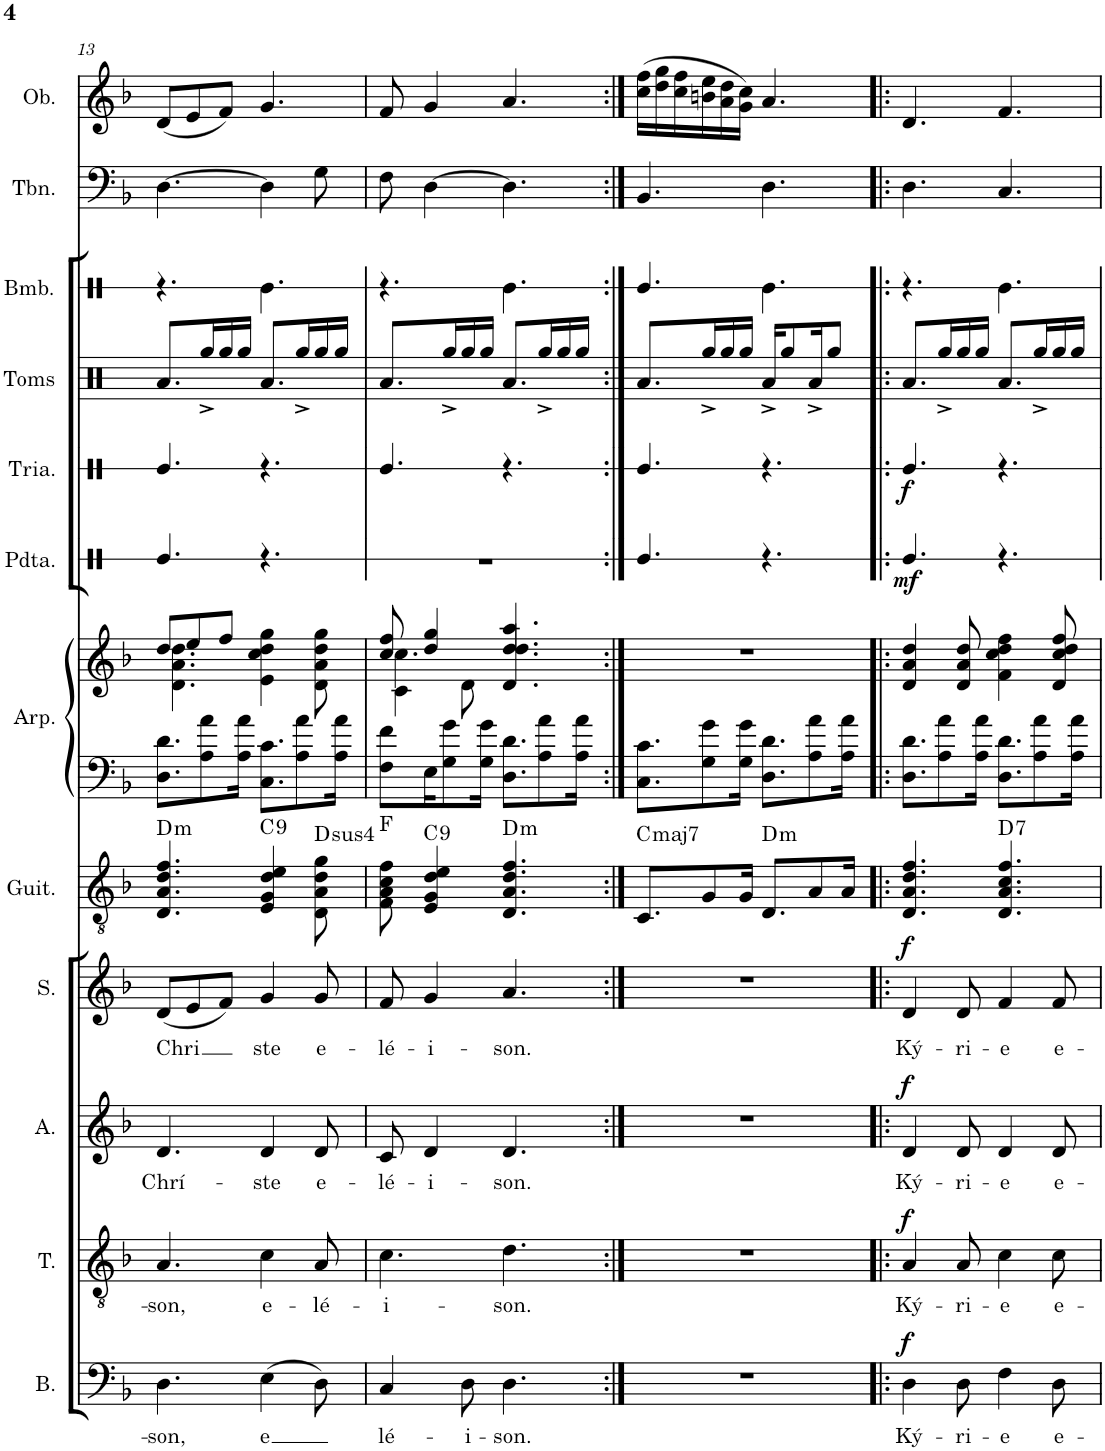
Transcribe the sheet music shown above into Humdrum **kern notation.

**kern	**text	**dynam	**kern	**text	**dynam	**kern	**text	**dynam	**kern	**text	**dynam	**kern	**harte	**kern	**kern	**kern	**dynam	**kern	**dynam	**kern	**kern	**kern	**kern
*part12	*part12	*part12	*part11	*part11	*part11	*part10	*part10	*part10	*part9	*part9	*part9	*part8	*part8	*part7	*part7	*part6	*part6	*part5	*part5	*part4	*part3	*part2	*part1
*staff13	*staff13	*staff13	*staff12	*staff12	*staff12	*staff11	*staff11	*staff11	*staff10	*staff10	*staff10	*staff9	*	*staff8	*staff7	*staff6	*staff6	*staff5	*staff5	*staff4	*staff3	*staff2	*staff1
*I"Bajo	*	*	*I"Tenor	*	*	*I"Alto	*	*	*I"Soprano	*	*	*I"Guitarra acústica	*	*I"Arpa	*	*I"Pandereta	*	*I"Triángulo	*	*I"Toms	*I"Bombo	*I"Trombón	*I"Oboe
*I'B.	*	*	*I'T.	*	*	*I'A.	*	*	*I'S.	*	*	*I'Guit.	*	*I'Arp.	*	*I'Pdta.	*	*	*	*I'Toms	*I'Bmb.	*I'Tbn.	*I'Ob.
!!LO:PB:g=z
*clefF4	*	*	*clefGv2	*	*	*clefG2	*	*	*clefG2	*	*	*clefGv2	*	*clefF4	*clefG2	*clefX	*	*clefX	*	*clefX	*clefX	*clefF4	*clefG2
*k[b-]	*	*	*k[b-]	*	*	*k[b-]	*	*	*k[b-]	*	*	*k[b-]	*	*k[b-]	*k[b-]	*k[]	*	*k[]	*	*k[]	*k[]	*k[b-]	*k[b-]
*M6/8	*	*	*M6/8	*	*	*M6/8	*	*	*M6/8	*	*	*M6/8	*	*M6/8	*M6/8	*M6/8	*	*M6/8	*	*M6/8	*M6/8	*M6/8	*M6/8
=13	=13	=13	=13	=13	=13	=13	=13	=13	=13	=13	=13	=13	=13	=13	=13	=13	=13	=13	=13	=13	=13	=13	=13
!	!LO:LY:b	!	!	!LO:LY:b	!	!	!LO:LY:b	!	!	!LO:LY:b	!	!	!LO:H:kt=m	!	!	!	!	!	!	!	!	!	!
*	*	*	*	*	*	*	*	*	*	*	*	*	*	*	*^	*	*	*	*	*	*	*	*
4.D\	-son,	.	4.A/	-son,	.	4.d/	Chrí-	.	(8d/L	Chri	.	4.D/ 4.A/ 4.d/ 4.f/	D:min	8.D\ 8.d\L	8dd/L	4.d\ 4.a\ 4.dd\	4.Re/	.	4.Re/	.	8.Ra/L	4.r	[4.D\	(8d/L
.	.	.	.	.	.	.	.	.	8e/	.	.	.	.	.	8ee/	.	.	.	.	.	.	.	.	8e/
.	.	.	.	.	.	.	.	.	.	.	.	.	.	8A\ 8a\	.	.	.	.	.	.	16Rgg^/L	.	.	.
.	.	.	.	.	.	.	.	.	8f/J)	.	.	.	.	.	8ff/J	.	.	.	.	.	16Rgg/	.	.	8f/J)
.	.	.	.	.	.	.	.	.	.	.	.	.	.	16A\ 16a\Jk	.	.	.	.	.	.	16Rgg/JJ	.	.	.
!	!LO:LY:b	!	!	!LO:LY:b	!	!	!LO:LY:b	!	!	!LO:LY:b	!	!	!LO:H:kt=9	!	!	!	!	!	!	!	!	!	!	!
(4E\	e	.	4c\	e-	.	4d/	-ste	.	4g/	ste	.	4E/ 4G/ 4d/ 4e/	C:9	8.C\ 8.c\L	4e\ 4cc\ 4dd\ 4gg\	4.ryy	4.r	.	4.r	.	8.Ra/L	4.Re\	4D\]	4.g/
.	.	.	.	.	.	.	.	.	.	.	.	.	.	8A\ 8a\	.	.	.	.	.	.	16Rgg^/L	.	.	.
!	!	!	!	!LO:LY:b	!	!	!LO:LY:b	!	!	!LO:LY:b	!	!	!LO:H:kt=4	!	!	!	!	!	!	!	!	!	!	!
8D\)	.	.	8A/	-lé-	.	8d/	e-	.	8g/	e-	.	8D\ 8A\ 8d\ 8g\	D:sus4	.	8d\ 8a\ 8dd\ 8gg\	.	.	.	.	.	16Rgg/	.	8G\	.
.	.	.	.	.	.	.	.	.	.	.	.	.	.	16A\ 16a\Jk	.	.	.	.	.	.	16Rgg/JJ	.	.	.
*	*	*	*	*	*	*	*	*	*	*	*	*	*	*	*v	*v	*	*	*	*	*	*	*	*
=14	=14	=14	=14	=14	=14	=14	=14	=14	=14	=14	=14	=14	=14	=14	=14	=14	=14	=14	=14	=14	=14	=14	=14
!	!LO:LY:b	!	!	!LO:LY:b	!	!	!LO:LY:b	!	!	!LO:LY:b	!	!	!	!	!	!	!	!	!	!	!	!	!
*	*	*	*	*	*	*	*	*	*	*	*	*	*	*	*^	*	*	*	*	*	*	*	*
*	*	*	*	*	*	*	*	*	*	*	*	*	*	*	*	*^	*	*	*	*	*	*	*	*
4C/	lé-	.	4.c\	-i-	.	8c/	-lé-	.	8f/	-lé-	.	8F\ 8A\ 8c\ 8f\	F:maj	8F\ 8f\L	8cc/ 8ff/	4c\	4.cc\	2.r	.	4.Re/	.	8.Ra/L	4.r	8F\	8f/
!	!	!	!	!	!	!	!LO:LY:b	!	!	!LO:LY:b	!	!	!LO:H:kt=9	!	!	!	!	!	!	!	!	!	!	!	!
.	.	.	.	.	.	4d/	-i-	.	4g/	-i-	.	4E/ 4G/ 4d/ 4e/	C:9	16E\K	4dd/ 4gg/	.	.	.	.	.	.	.	.	[4D\	4g/
.	.	.	.	.	.	.	.	.	.	.	.	.	.	8G\ 8g\	.	.	.	.	.	.	.	16Rgg^/L	.	.	.
!	!LO:LY:b	!	!	!	!	!	!	!	!	!	!	!	!	!	!	!	!	!	!	!	!	!	!	!	!
8D\	-i-	.	.	.	.	.	.	.	.	.	.	.	.	.	.	8d\	.	.	.	.	.	16Rgg/	.	.	.
.	.	.	.	.	.	.	.	.	.	.	.	.	.	16G\ 16g\Jk	.	.	.	.	.	.	.	16Rgg/JJ	.	.	.
!	!LO:LY:b	!	!	!LO:LY:b	!	!	!LO:LY:b	!	!	!LO:LY:b	!	!	!LO:H:kt=m	!	!	!	!	!	!	!	!	!	!	!	!
4.D\	-son.	.	4.d\	-son.	.	4.d/	-son.	.	4.a/	-son.	.	4.D/ 4.A/ 4.d/ 4.f/	D:min	8.D\ 8.d\L	4.d/ 4.dd/ 4.aa/	4.ryy	4.dd/	.	.	4.r	.	8.Ra/L	4.Re\	4.D\]	4.a/
.	.	.	.	.	.	.	.	.	.	.	.	.	.	8A\ 8a\	.	.	.	.	.	.	.	16Rgg^/L	.	.	.
.	.	.	.	.	.	.	.	.	.	.	.	.	.	.	.	.	.	.	.	.	.	16Rgg/	.	.	.
.	.	.	.	.	.	.	.	.	.	.	.	.	.	16A\ 16a\Jk	.	.	.	.	.	.	.	16Rgg/JJ	.	.	.
*	*	*	*	*	*	*	*	*	*	*	*	*	*	*	*v	*v	*v	*	*	*	*	*	*	*	*
=15:|!	=15:|!	=15:|!	=15:|!	=15:|!	=15:|!	=15:|!	=15:|!	=15:|!	=15:|!	=15:|!	=15:|!	=15:|!	=15:|!	=15:|!	=15:|!	=15:|!	=15:|!	=15:|!	=15:|!	=15:|!	=15:|!	=15:|!	=15:|!
!	!	!	!	!	!	!	!	!	!	!	!	!	!LO:H:kt=maj7	!	!	!	!	!	!	!	!	!	!
2.r	.	.	2.r	.	.	2.r	.	.	2.r	.	.	8.C/L	C:maj7	8.C\ 8.c\L	2.r	4.Re/	.	4.Re/	.	8.Ra/L	4.Re/	4.BB-/	(16cc\ 16ff\LL
.	.	.	.	.	.	.	.	.	.	.	.	.	.	.	.	.	.	.	.	.	.	.	16dd\ 16gg\
.	.	.	.	.	.	.	.	.	.	.	.	.	.	.	.	.	.	.	.	.	.	.	16cc\ 16ff\
.	.	.	.	.	.	.	.	.	.	.	.	8G/	.	8G\ 8g\	.	.	.	.	.	16Rgg^/L	.	.	16bn\ 16ee\
.	.	.	.	.	.	.	.	.	.	.	.	.	.	.	.	.	.	.	.	16Rgg/	.	.	16a\ 16dd\
.	.	.	.	.	.	.	.	.	.	.	.	16G/Jk	.	16G\ 16g\Jk	.	.	.	.	.	16Rgg/JJ	.	.	16g\ 16cc\JJ)
!	!	!	!	!	!	!	!	!	!	!	!	!	!LO:H:kt=m	!	!	!	!	!	!	!	!	!	!
.	.	.	.	.	.	.	.	.	.	.	.	8.D/L	D:min	8.D\ 8.d\L	.	4.r	.	4.r	.	16Ra^/KL	4.Re\	4.D\	4.a/
.	.	.	.	.	.	.	.	.	.	.	.	.	.	.	.	.	.	.	.	8Rgg/	.	.	.
.	.	.	.	.	.	.	.	.	.	.	.	8A/	.	8A\ 8a\	.	.	.	.	.	16Ra^/K	.	.	.
.	.	.	.	.	.	.	.	.	.	.	.	.	.	.	.	.	.	.	.	8Rgg/J	.	.	.
.	.	.	.	.	.	.	.	.	.	.	.	16A/Jk	.	16A\ 16a\Jk	.	.	.	.	.	.	.	.	.
=16!|:	=16!|:	=16!|:	=16!|:	=16!|:	=16!|:	=16!|:	=16!|:	=16!|:	=16!|:	=16!|:	=16!|:	=16!|:	=16!|:	=16!|:	=16!|:	=16!|:	=16!|:	=16!|:	=16!|:	=16!|:	=16!|:	=16!|:	=16!|:
!	!LO:LY:b	!LO:DY:a	!	!LO:LY:b	!LO:DY:a	!	!LO:LY:b	!LO:DY:a	!	!LO:LY:b	!LO:DY:a	!	!	!	!	!	!LO:DY:b	!	!LO:DY:b	!	!	!	!
4D\	Ký-	f	4A/	Ký-	f	4d/	Ký-	f	4d/	Ký-	f	4.D/ 4.A/ 4.d/ 4.f/	.	8.D\ 8.d\L	4d/ 4a/ 4dd/	4.Re/	mf	4.Re/	f	8.Ra/L	4.r	4.D\	4.d/
.	.	.	.	.	.	.	.	.	.	.	.	.	.	8A\ 8a\	.	.	.	.	.	16Rgg^/L	.	.	.
!	!LO:LY:b	!	!	!LO:LY:b	!	!	!LO:LY:b	!	!	!LO:LY:b	!	!	!	!	!	!	!	!	!	!	!	!	!
8D\	-ri-	.	8A/	-ri-	.	8d/	-ri-	.	8d/	-ri-	.	.	.	.	8d/ 8a/ 8dd/	.	.	.	.	16Rgg/	.	.	.
.	.	.	.	.	.	.	.	.	.	.	.	.	.	16A\ 16a\Jk	.	.	.	.	.	16Rgg/JJ	.	.	.
!	!LO:LY:b	!	!	!LO:LY:b	!	!	!LO:LY:b	!	!	!LO:LY:b	!	!	!LO:H:kt=7	!	!	!	!	!	!	!	!	!	!
4F\	-e	.	4c\	-e	.	4d/	-e	.	4f/	-e	.	4.D/ 4.A/ 4.c/ 4.fn/	D:7	8.D\ 8.d\L	4f\ 4cc\ 4dd\ 4ff\	4.r	.	4.r	.	8.Ra/L	4.Re\	4.C/	4.f/
.	.	.	.	.	.	.	.	.	.	.	.	.	.	8A\ 8a\	.	.	.	.	.	16Rgg^/L	.	.	.
!	!LO:LY:b	!	!	!LO:LY:b	!	!	!LO:LY:b	!	!	!LO:LY:b	!	!	!	!	!	!	!	!	!	!	!	!	!
8D\	e-	.	8c\	e-	.	8d/	e-	.	8f/	e-	.	.	.	.	8d/ 8cc/ 8dd/ 8ff/	.	.	.	.	16Rgg/	.	.	.
.	.	.	.	.	.	.	.	.	.	.	.	.	.	16A\ 16a\Jk	.	.	.	.	.	16Rgg/JJ	.	.	.
=	=	=	=	=	=	=	=	=	=	=	=	=	=	=	=	=	=	=	=	=	=	=	=
*-	*-	*-	*-	*-	*-	*-	*-	*-	*-	*-	*-	*-	*-	*-	*-	*-	*-	*-	*-	*-	*-	*-	*-
